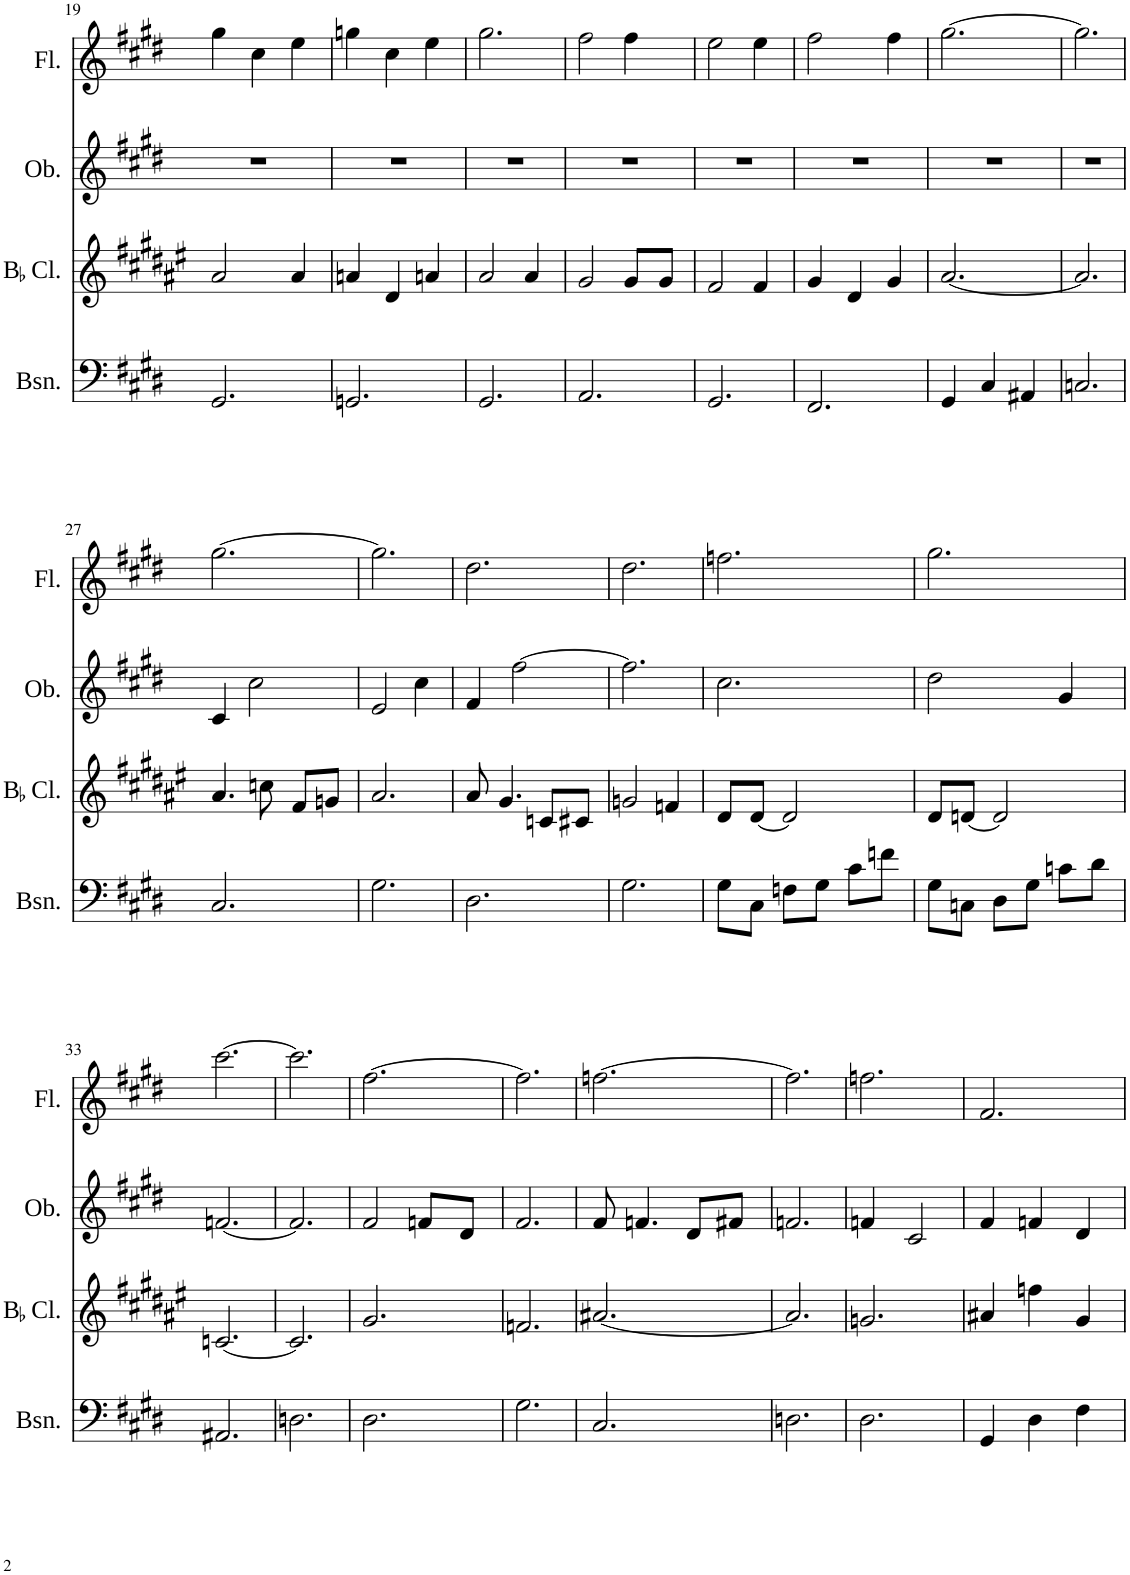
**kern	**kern	**kern	**kern
*part4	*part3	*part2	*part1
*staff4	*staff3	*staff2	*staff1
*I"Bassoon	*I"BaccidentalFlat Clarinet	*I"Oboe	*I"Flute
*I'Bsn.	*I'BaccidentalFlat Cl.	*I'Ob.	*I'Fl.
!!LO:PB:g=z
*clefF4	*clefG2	*clefG2	*clefG2
*	*Trd1c2	*	*
*k[f#c#g#d#]	*k[f#c#g#d#a#e#]	*k[f#c#g#d#]	*k[f#c#g#d#]
*M3/4	*M3/4	*M3/4	*M3/4
=19	=19	=19	=19
2.GG#/	2a#/	2.r	4gg#\
.	.	.	4cc#\
.	4a#/	.	4ee\
=20	=20	=20	=20
2.GGn/	4an/	2.r	4ggn\
.	4d#/	.	4cc#\
.	4an/	.	4ee\
=21	=21	=21	=21
2.GG#/	2a#/	2.r	2.gg#\
.	4a#/	.	.
=22	=22	=22	=22
2.AA/	2g#/	2.r	2ff#\
.	8g#/L	.	4ff#\
.	8g#/J	.	.
=23	=23	=23	=23
2.GG#/	2f#/	2.r	2ee\
.	4f#/	.	4ee\
=24	=24	=24	=24
2.FF#/	4g#/	2.r	2ff#\
.	4d#/	.	.
.	4g#/	.	4ff#\
=25	=25	=25	=25
4GG#/	[2.a#/	2.r	[2.gg#\
4C#/	.	.	.
4AA#X/	.	.	.
=26	=26	=26	=26
2.Cn/	2.a#/]	2.r	2.gg#\]
!!LO:LB:g=z
=27	=27	=27	=27
2.C#/	4.a#/	4c#/	[2.gg#\
.	.	2cc#\	.
.	8ccn\	.	.
.	8f#/L	.	.
.	8gn/J	.	.
=28	=28	=28	=28
2.G#\	2.a#/	2e/	2.gg#\]
.	.	4cc#\	.
=29	=29	=29	=29
2.D#\	8a#/	4f#/	2.dd#\
.	4.g#/	.	.
.	.	[2ff#\	.
.	8cn/L	.	.
.	8c#X/J	.	.
=30	=30	=30	=30
2.G#\	2gn/	2.ff#\]	2.dd#\
.	4fn/	.	.
=31	=31	=31	=31
8G#\L	8d#/L	2.cc#\	2.ffn\
8C#\J	[8d#/J	.	.
8Fn\L	2d#/]	.	.
8G#\J	.	.	.
8c#\L	.	.	.
8fn\J	.	.	.
=32	=32	=32	=32
8G#\L	8d#/L	2dd#\	2.gg#\
8Cn\J	[8dn/J	.	.
8D#\L	2d/]	.	.
8G#\J	.	.	.
8cn\L	.	4g#/	.
8d#\J	.	.	.
!!LO:LB:g=z
=33	=33	=33	=33
2.AA#X/	[2.cn/	[2.fn/	[2.ccc#\
=34	=34	=34	=34
2.Dn\	2.c/]	2.f/]	2.ccc#\]
=35	=35	=35	=35
2.D#\	2.g#/	2f#/	[2.ff#\
.	.	8fn/L	.
.	.	8d#/J	.
=36	=36	=36	=36
2.G#\	2.fn/	2.f#/	2.ff#\]
=37	=37	=37	=37
2.C#/	[2.a#X/	8f#/	[2.ffn\
.	.	4.fn/	.
.	.	8d#/L	.
.	.	8f#X/J	.
=38	=38	=38	=38
2.Dn\	2.a#/]	2.fn/	2.ff\]
=39	=39	=39	=39
2.D#\	2.gn/	4fn/	2.ffn\
.	.	2c#/	.
=40	=40	=40	=40
4GG#/	4a#X/	4f#/	2.f#/
4D#\	4ffn\	4fn/	.
4F#\	4g#/	4d#/	.
=	=	=	=
*-	*-	*-	*-
